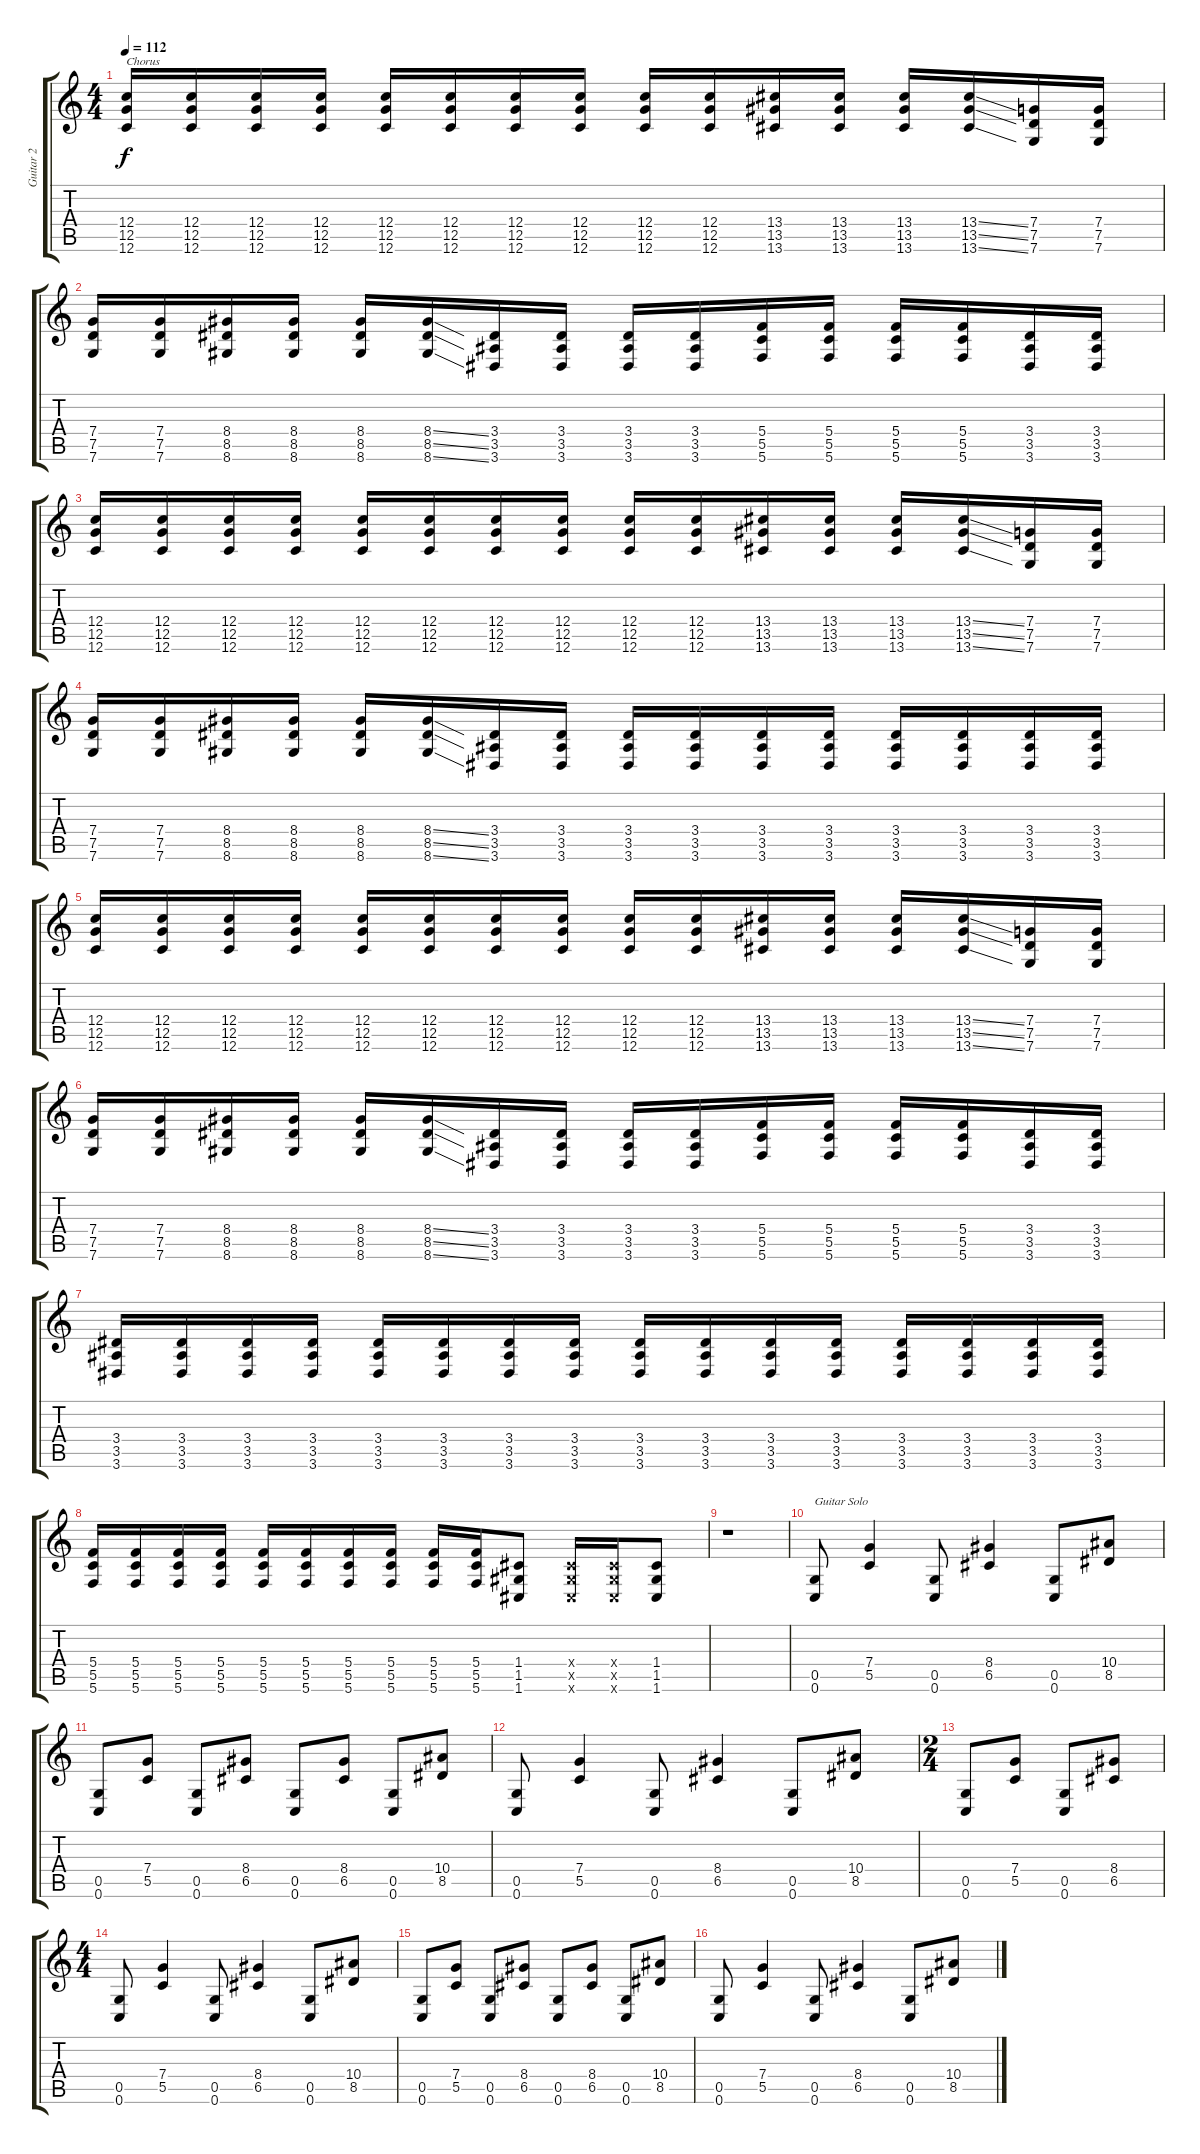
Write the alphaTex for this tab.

\track ("Guitar 2" "Guitar 2") {instrument distortionguitar}
\staff {score tabs}
\tuning (D4 A3 F3 C3 G2 C2) {hide}
\ts (4 4)
\tempo 112
\clef g2
\ks c
(12.4 12.5 12.6).16{txt "Chorus" dy f} (12.4 12.5 12.6).16 (12.4 12.5 12.6).16 (12.4 12.5 12.6).16 (12.4 12.5 12.6).16 (12.4 12.5 12.6).16 (12.4 12.5 12.6).16 (12.4 12.5 12.6).16 (12.4 12.5 12.6).16 (12.4 12.5 12.6).16 (13.4 13.5 13.6).16 (13.4 13.5 13.6).16 (13.4 13.5 13.6).16 (13.4{ss} 13.5{ss} 13.6{ss}).16 (7.4 7.5 7.6).16 (7.4 7.5 7.6).16 |
(7.4 7.5 7.6).16 (7.4 7.5 7.6).16 (8.4 8.5 8.6).16 (8.4 8.5 8.6).16 (8.4 8.5 8.6).16 (8.4{ss} 8.5{ss} 8.6{ss}).16 (3.4 3.5 3.6).16 (3.4 3.5 3.6).16 (3.4 3.5 3.6).16 (3.4 3.5 3.6).16 (5.4 5.5 5.6).16 (5.4 5.5 5.6).16 (5.4 5.5 5.6).16 (5.4 5.5 5.6).16 (3.4 3.5 3.6).16 (3.4 3.5 3.6).16 |
(12.4 12.5 12.6).16 (12.4 12.5 12.6).16 (12.4 12.5 12.6).16 (12.4 12.5 12.6).16 (12.4 12.5 12.6).16 (12.4 12.5 12.6).16 (12.4 12.5 12.6).16 (12.4 12.5 12.6).16 (12.4 12.5 12.6).16 (12.4 12.5 12.6).16 (13.4 13.5 13.6).16 (13.4 13.5 13.6).16 (13.4 13.5 13.6).16 (13.4{ss} 13.5{ss} 13.6{ss}).16 (7.4 7.5 7.6).16 (7.4 7.5 7.6).16 |
(7.4 7.5 7.6).16 (7.4 7.5 7.6).16 (8.4 8.5 8.6).16 (8.4 8.5 8.6).16 (8.4 8.5 8.6).16 (8.4{ss} 8.5{ss} 8.6{ss}).16 (3.4 3.5 3.6).16 (3.4 3.5 3.6).16 (3.4 3.5 3.6).16 (3.4 3.5 3.6).16 (3.4 3.5 3.6).16 (3.4 3.5 3.6).16 (3.4 3.5 3.6).16 (3.4 3.5 3.6).16 (3.4 3.5 3.6).16 (3.4 3.5 3.6).16 |
(12.4 12.5 12.6).16 (12.4 12.5 12.6).16 (12.4 12.5 12.6).16 (12.4 12.5 12.6).16 (12.4 12.5 12.6).16 (12.4 12.5 12.6).16 (12.4 12.5 12.6).16 (12.4 12.5 12.6).16 (12.4 12.5 12.6).16 (12.4 12.5 12.6).16 (13.4 13.5 13.6).16 (13.4 13.5 13.6).16 (13.4 13.5 13.6).16 (13.4{ss} 13.5{ss} 13.6{ss}).16 (7.4 7.5 7.6).16 (7.4 7.5 7.6).16 |
(7.4 7.5 7.6).16 (7.4 7.5 7.6).16 (8.4 8.5 8.6).16 (8.4 8.5 8.6).16 (8.4 8.5 8.6).16 (8.4{ss} 8.5{ss} 8.6{ss}).16 (3.4 3.5 3.6).16 (3.4 3.5 3.6).16 (3.4 3.5 3.6).16 (3.4 3.5 3.6).16 (5.4 5.5 5.6).16 (5.4 5.5 5.6).16 (5.4 5.5 5.6).16 (5.4 5.5 5.6).16 (3.4 3.5 3.6).16 (3.4 3.5 3.6).16 |
(3.4 3.5 3.6).16 (3.4 3.5 3.6).16 (3.4 3.5 3.6).16 (3.4 3.5 3.6).16 (3.4 3.5 3.6).16 (3.4 3.5 3.6).16 (3.4 3.5 3.6).16 (3.4 3.5 3.6).16 (3.4 3.5 3.6).16 (3.4 3.5 3.6).16 (3.4 3.5 3.6).16 (3.4 3.5 3.6).16 (3.4 3.5 3.6).16 (3.4 3.5 3.6).16 (3.4 3.5 3.6).16 (3.4 3.5 3.6).16 |
(5.4 5.5 5.6).16 (5.4 5.5 5.6).16 (5.4 5.5 5.6).16 (5.4 5.5 5.6).16 (5.4 5.5 5.6).16 (5.4 5.5 5.6).16 (5.4 5.5 5.6).16 (5.4 5.5 5.6).16 (5.4 5.5 5.6).16 (5.4 5.5 5.6).16 (1.4 1.5 1.6).8 (1.4{x} 1.5{x} 1.6{x}).16 (1.4{x} 1.5{x} 1.6{x}).16 (1.4 1.5 1.6).8 |
r.1 |
(0.5 0.6).8{txt "Guitar Solo"} (7.4 5.5).4 (0.5 0.6).8 (8.4 6.5).4 (0.5 0.6).8 (10.4 8.5).8 |
(0.5 0.6).8 (7.4 5.5).8 (0.5 0.6).8 (8.4 6.5).8 (0.5 0.6).8 (8.4 6.5).8 (0.5 0.6).8 (10.4 8.5).8 |
(0.5 0.6).8 (7.4 5.5).4 (0.5 0.6).8 (8.4 6.5).4 (0.5 0.6).8 (10.4 8.5).8 |
\ts (2 4)
(0.5 0.6).8 (7.4 5.5).8 (0.5 0.6).8 (8.4 6.5).8 |
\ts (4 4)
(0.5 0.6).8 (7.4 5.5).4 (0.5 0.6).8 (8.4 6.5).4 (0.5 0.6).8 (10.4 8.5).8 |
(0.5 0.6).8 (7.4 5.5).8 (0.5 0.6).8 (8.4 6.5).8 (0.5 0.6).8 (8.4 6.5).8 (0.5 0.6).8 (10.4 8.5).8 |
(0.5 0.6).8 (7.4 5.5).4 (0.5 0.6).8 (8.4 6.5).4 (0.5 0.6).8 (10.4 8.5).8
